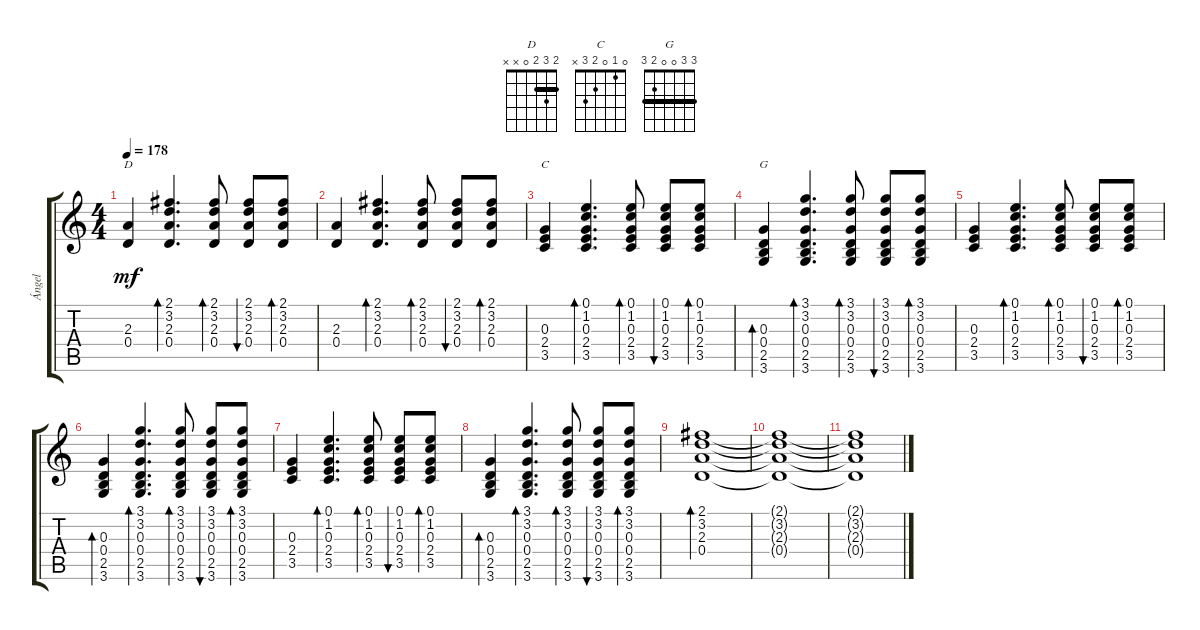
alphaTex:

\track ("Ángel" "Ángel") {instrument acousticguitarsteel}
\staff {score tabs}
\tuning (E4 B3 G3 D3 A2 E2) {hide}
\chord ("D" 2 3 2 0 x x) {barre 2}
\chord ("C" 0 1 0 2 3 x)
\chord ("G" 3 3 0 0 2 3) {barre 3}
\ts (4 4)
\tempo 178
\clef g2
\ks c
(2.3 0.4).4{ch "D" dy mf} (2.1 3.2 2.3 0.4).4{d bd 30} (2.1 3.2 2.3 0.4).8{bd 30} (2.1 3.2 2.3 0.4).8{bu 30} (2.1 3.2 2.3 0.4).8{bd 30} |
(2.3 0.4).4 (2.1 3.2 2.3 0.4).4{d bd 30} (2.1 3.2 2.3 0.4).8{bd 30} (2.1 3.2 2.3 0.4).8{bu 30} (2.1 3.2 2.3 0.4).8{bd 30} |
(0.3 2.4 3.5).4{ch "C"} (0.1 1.2 0.3 2.4 3.5).4{d bd 30} (0.1 1.2 0.3 2.4 3.5).8{bd 60} (0.1 1.2 0.3 2.4 3.5).8{bu 60} (0.1 1.2 0.3 2.4 3.5).8{bd 60} |
(0.3 0.4 2.5 3.6).4{bd 30 ch "G"} (3.1 3.2 0.3 0.4 2.5 3.6).4{d bd 30} (3.1 3.2 0.3 0.4 2.5 3.6).8{bd 30} (3.1 3.2 0.3 0.4 2.5 3.6).8{bu 30} (3.1 3.2 0.3 0.4 2.5 3.6).8{bd 30} |
(0.3 2.4 3.5).4 (0.1 1.2 0.3 2.4 3.5).4{d bd 30} (0.1 1.2 0.3 2.4 3.5).8{bd 60} (0.1 1.2 0.3 2.4 3.5).8{bu 60} (0.1 1.2 0.3 2.4 3.5).8{bd 60} |
(0.3 0.4 2.5 3.6).4{bd 30} (3.1 3.2 0.3 0.4 2.5 3.6).4{d bd 30} (3.1 3.2 0.3 0.4 2.5 3.6).8{bd 30} (3.1 3.2 0.3 0.4 2.5 3.6).8{bu 30} (3.1 3.2 0.3 0.4 2.5 3.6).8{bd 30} |
(0.3 2.4 3.5).4 (0.1 1.2 0.3 2.4 3.5).4{d bd 30} (0.1 1.2 0.3 2.4 3.5).8{bd 60} (0.1 1.2 0.3 2.4 3.5).8{bu 60} (0.1 1.2 0.3 2.4 3.5).8{bd 60} |
(0.3 0.4 2.5 3.6).4{bd 30} (3.1 3.2 0.3 0.4 2.5 3.6).4{d bd 30} (3.1 3.2 0.3 0.4 2.5 3.6).8{bd 30} (3.1 3.2 0.3 0.4 2.5 3.6).8{bu 30} (3.1 3.2 0.3 0.4 2.5 3.6).8{bd 30} |
(2.1 3.2 2.3 0.4).1{bd 120} |
(2.1{t} 3.2{t} 2.3{t} 0.4{t}).1 |
(2.1{t} 3.2{t} 2.3{t} 0.4{t}).1
